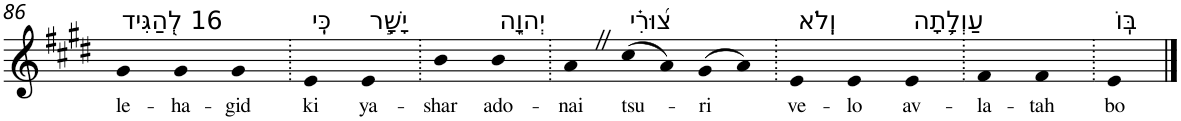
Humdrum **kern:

**kern	**text
*part1	*part1
*staff1	*staff1
*I"Piano	*
*I'Pno	*
!!LO:PB:g=z
*clefG2	*
*k[f#c#g#d#]	*
*E:	*
=86	=86
!LO:TX:a:t=16 לְ֭הַגִּיד	!
!	!LO:LY:b
4g#	le-
!	!LO:LY:b
4g#	-ha-
!	!LO:LY:b
4g#	-gid
=87.	=87.
!LO:TX:a:t=כִּֽי	!
!	!LO:LY:b
4e	ki
!LO:TX:a:t=יָשָׁ֣ר	!
!	!LO:LY:b
4e	ya-
=88.	=88.
!	!LO:LY:b
4b	-shar
!LO:TX:a:t=יְהוָ֑ה	!
!	!LO:LY:b
4b	ado-
=89.	=89.
!	!LO:LY:b
4aZ	-nai
!LO:TX:a:t=צ֝וּרִ֗י	!
!	!LO:LY:b
(>8cc#	tsu-
8a)	.
!	!LO:LY:b
(>8g#	-ri
8a)	.
=90.	=90.
!LO:TX:a:t=וְֽלֹא	!
!	!LO:LY:b
4e	ve-
!	!LO:LY:b
4e	-lo
!LO:TX:a:t=עַוְלָ֥תָה	!
!	!LO:LY:b
4e	av-
=91.	=91.
!	!LO:LY:b
4f#	-la-
!	!LO:LY:b
4f#	-tah
=92.	=92.
!LO:TX:a:t=בּֽוֹ	!
!	!LO:LY:b
4e	bo
==	==
*-	*-
